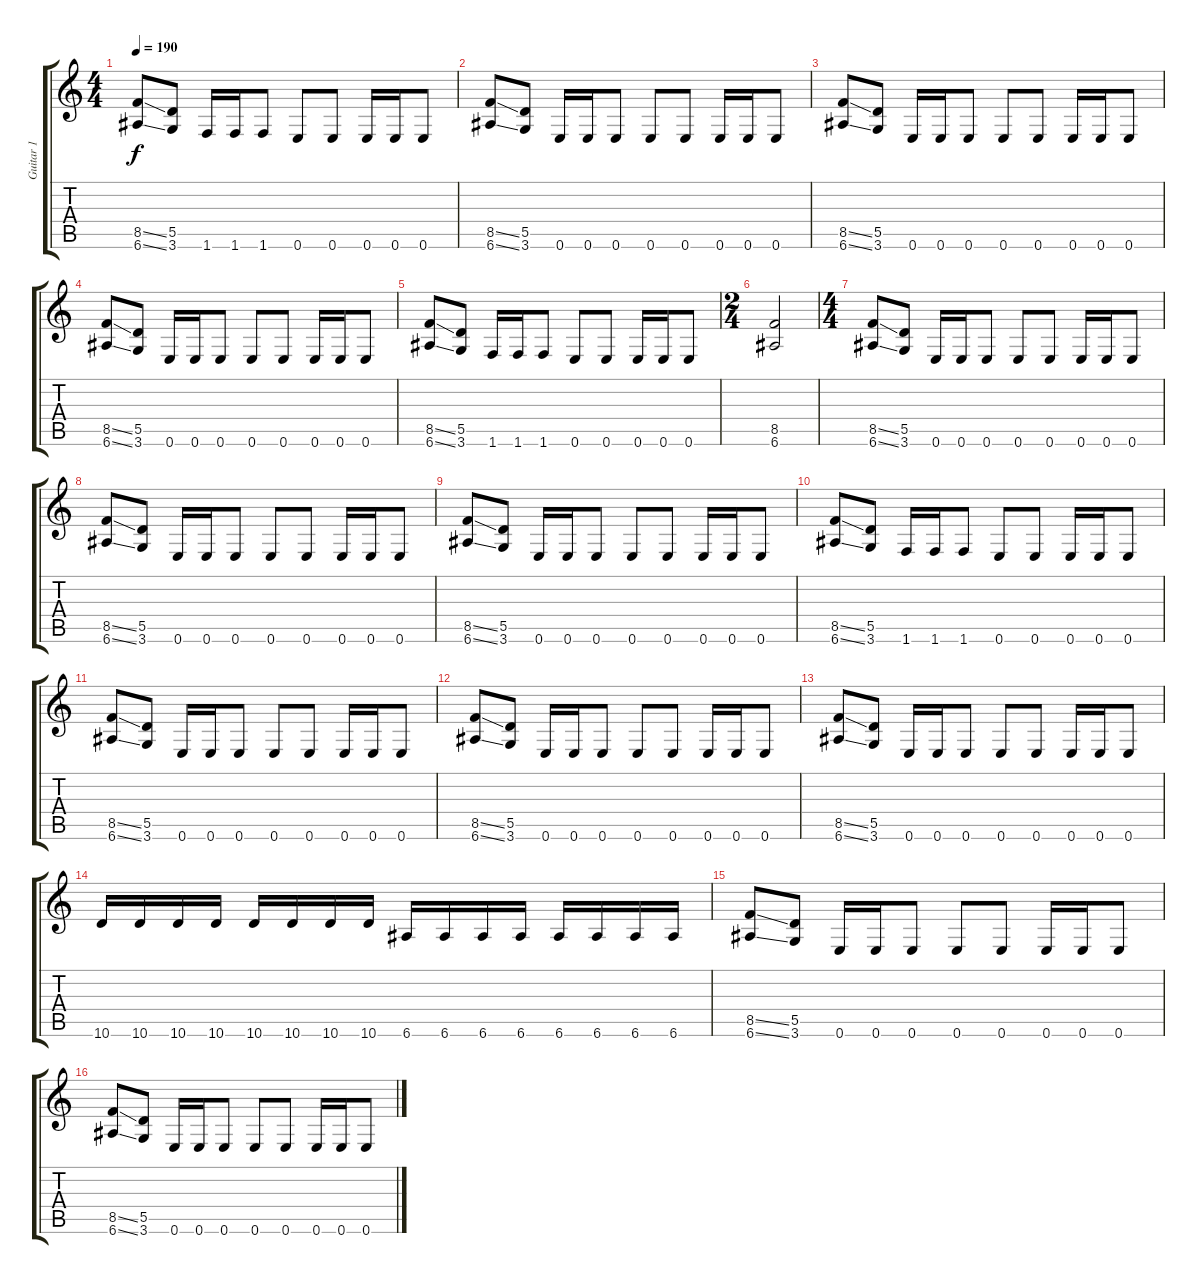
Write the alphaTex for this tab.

\track ("Guitar 1" "Guitar 1") {instrument distortionguitar}
\staff {score tabs}
\tuning (E4 B3 G3 D3 A2 E2) {hide}
\ts (4 4)
\tempo 190
\clef g2
\ks c
(8.5{ss} 6.6{ss}).8{dy f} (5.5 3.6).8 1.6.16 1.6.16 1.6.8 0.6.8 0.6.8 0.6.16 0.6.16 0.6.8 |
(8.5{ss} 6.6{ss}).8 (5.5 3.6).8 0.6.16 0.6.16 0.6.8 0.6.8 0.6.8 0.6.16 0.6.16 0.6.8 |
(8.5{ss} 6.6{ss}).8 (5.5 3.6).8 0.6.16 0.6.16 0.6.8 0.6.8 0.6.8 0.6.16 0.6.16 0.6.8 |
(8.5{ss} 6.6{ss}).8 (5.5 3.6).8 0.6.16 0.6.16 0.6.8 0.6.8 0.6.8 0.6.16 0.6.16 0.6.8 |
(8.5{ss} 6.6{ss}).8 (5.5 3.6).8 1.6.16 1.6.16 1.6.8 0.6.8 0.6.8 0.6.16 0.6.16 0.6.8 |
\ts (2 4)
(8.5 6.6).2 |
\ts (4 4)
(8.5{ss} 6.6{ss}).8 (5.5 3.6).8 0.6.16 0.6.16 0.6.8 0.6.8 0.6.8 0.6.16 0.6.16 0.6.8 |
(8.5{ss} 6.6{ss}).8 (5.5 3.6).8 0.6.16 0.6.16 0.6.8 0.6.8 0.6.8 0.6.16 0.6.16 0.6.8 |
(8.5{ss} 6.6{ss}).8 (5.5 3.6).8 0.6.16 0.6.16 0.6.8 0.6.8 0.6.8 0.6.16 0.6.16 0.6.8 |
(8.5{ss} 6.6{ss}).8 (5.5 3.6).8 1.6.16 1.6.16 1.6.8 0.6.8 0.6.8 0.6.16 0.6.16 0.6.8 |
(8.5{ss} 6.6{ss}).8 (5.5 3.6).8 0.6.16 0.6.16 0.6.8 0.6.8 0.6.8 0.6.16 0.6.16 0.6.8 |
(8.5{ss} 6.6{ss}).8 (5.5 3.6).8 0.6.16 0.6.16 0.6.8 0.6.8 0.6.8 0.6.16 0.6.16 0.6.8 |
(8.5{ss} 6.6{ss}).8 (5.5 3.6).8 0.6.16 0.6.16 0.6.8 0.6.8 0.6.8 0.6.16 0.6.16 0.6.8 |
10.6.16 10.6.16 10.6.16 10.6.16 10.6.16 10.6.16 10.6.16 10.6.16 6.6.16 6.6.16 6.6.16 6.6.16 6.6.16 6.6.16 6.6.16 6.6.16 |
(8.5{ss} 6.6{ss}).8 (5.5 3.6).8 0.6.16 0.6.16 0.6.8 0.6.8 0.6.8 0.6.16 0.6.16 0.6.8 |
(8.5{ss} 6.6{ss}).8 (5.5 3.6).8 0.6.16 0.6.16 0.6.8 0.6.8 0.6.8 0.6.16 0.6.16 0.6.8
